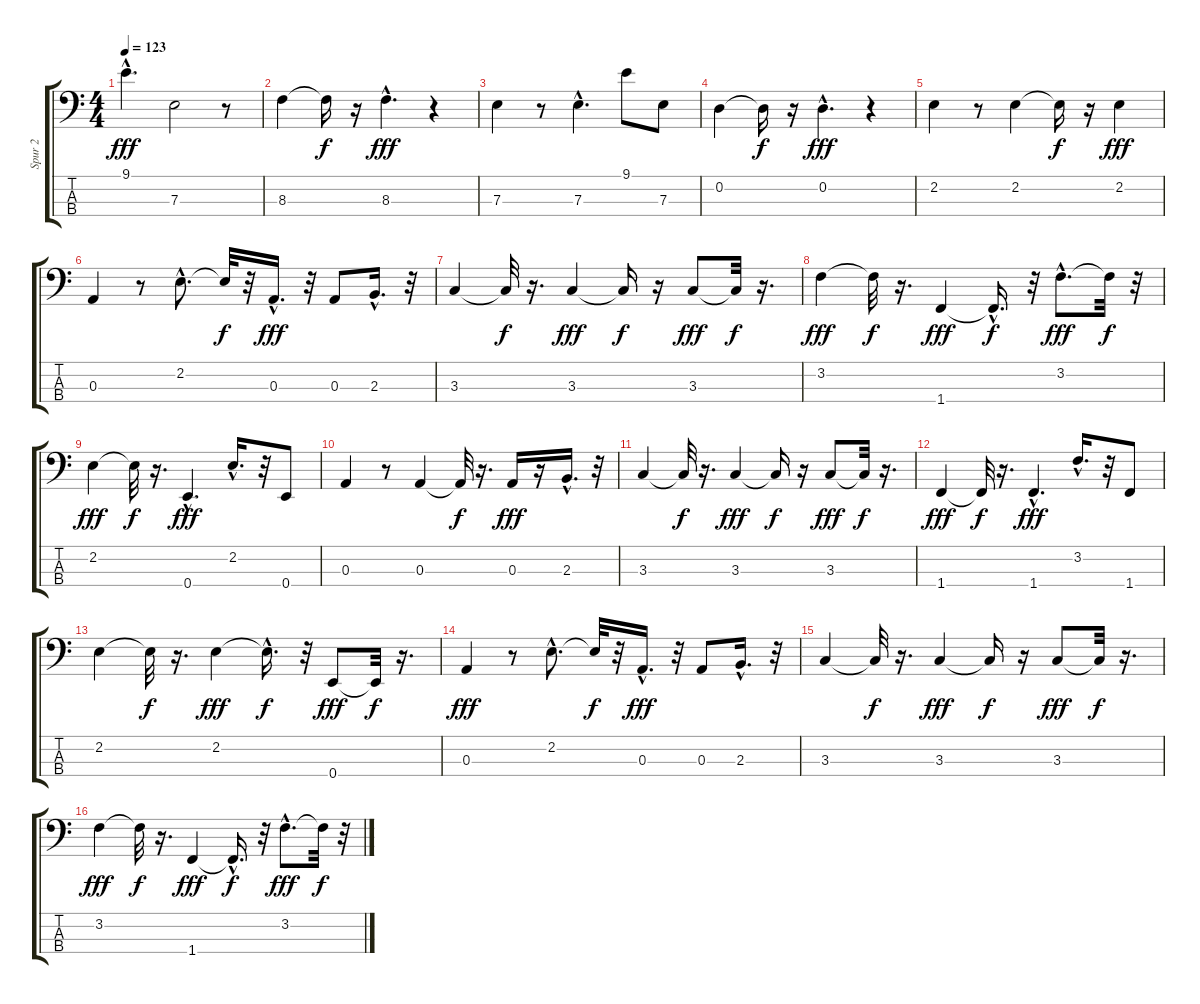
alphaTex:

\track ("Spur 2" "Spur 2") {instrument fretlessbass}
\staff {score tabs}
\tuning (G2 D2 A1 E1) {hide}
\ts (4 4)
\tempo 123
\clef f4
\ks c
9.1{hac}.4{d dy fff} 7.3.2 r.8 |
8.3.4 8.3{t}.16{dy f} r.16 8.3{hac}.4{d dy fff} r.4 |
7.3.4 r.8 7.3{hac}.4{d} 9.1.8 7.3.8 |
0.2.4 0.2{t}.16{dy f} r.16 0.2{hac}.4{d dy fff} r.4 |
2.2.4 r.8 2.2.4 2.2{t}.16{dy f} r.16 2.2.4{dy fff} |
0.3.4 r.8 2.2{hac}.8{d} 2.2{t}.32{dy f} r.32 0.3{hac}.16{d dy fff} r.32 0.3.8 2.3{hac}.16{d} r.32 |
3.3.4 3.3{t}.32{dy f} r.16{d} 3.3.4{dy fff} 3.3{t}.16{dy f} r.16 3.3.8{dy fff} 3.3{t}.32{dy f} r.16{d} |
3.2.4{dy fff} 3.2{t}.32{dy f} r.16{d} 1.4.4{dy fff} 1.4{hac t}.16{d dy f} r.32 3.2{hac}.8{d dy fff} 3.2{t}.32{dy f} r.32 |
2.2.4{dy fff} 2.2{t}.32{dy f} r.16{d} 0.4{hac}.4{d dy fff} 2.2{hac}.16{d} r.32 0.4.8 |
0.3.4 r.8 0.3.4 0.3{t}.32{dy f} r.16{d} 0.3.16{dy fff} r.16 2.3{hac}.16{d} r.32 |
3.3.4 3.3{t}.32{dy f} r.16{d} 3.3.4{dy fff} 3.3{t}.16{dy f} r.16 3.3.8{dy fff} 3.3{t}.32{dy f} r.16{d} |
1.4.4{dy fff} 1.4{t}.32{dy f} r.16{d} 1.4{hac}.4{d dy fff} 3.2{hac}.16{d} r.32 1.4.8 |
2.2.4 2.2{t}.32{dy f} r.16{d} 2.2.4{dy fff} 2.2{hac t}.16{d dy f} r.32 0.4.8{dy fff} 0.4{t}.32{dy f} r.16{d} |
0.3.4{dy fff} r.8 2.2{hac}.8{d} 2.2{t}.32{dy f} r.32 0.3{hac}.16{d dy fff} r.32 0.3.8 2.3{hac}.16{d} r.32 |
3.3.4 3.3{t}.32{dy f} r.16{d} 3.3.4{dy fff} 3.3{t}.16{dy f} r.16 3.3.8{dy fff} 3.3{t}.32{dy f} r.16{d} |
3.2.4{dy fff} 3.2{t}.32{dy f} r.16{d} 1.4.4{dy fff} 1.4{hac t}.16{d dy f} r.32 3.2{hac}.8{d dy fff} 3.2{t}.32{dy f} r.32
